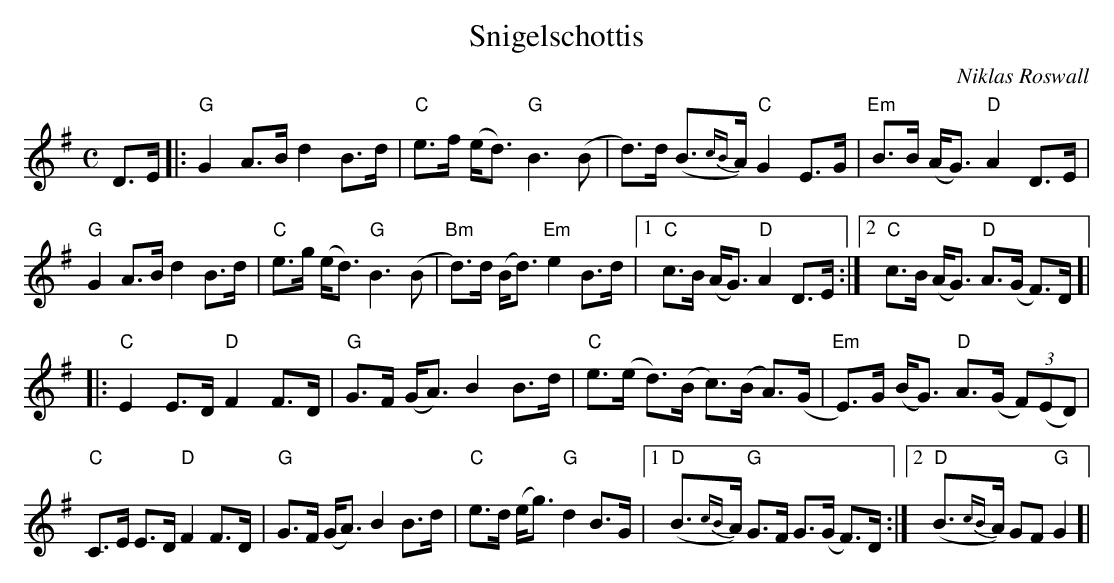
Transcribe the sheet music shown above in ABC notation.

X:1
T:Snigelschottis
M:C
C:Niklas Roswall
L:1/8
K:G
D>E|:"G"G2 A>B d2 B>d|"C"e>f (e<d) "G"B3 (B|d>)d (B>{cB}A) "C"G2 E>G|"Em"B>B (A<G) "D"A2 D>E|
"G"G2 A>B d2 B>d|"C"e>g (e<d) "G"B3 (B|"Bm"d>)d (B<d) "Em"e2 B>d|1"C"c>B (A<G) "D"A2 D>E:|2"C"c>B (A<G) "D"A>(G F>)D]|
|:"C"E2 E>D "D"F2 F>D|"G"G>F (G<A) B2 B>d|"C"e>(e d>)(B c>)(B A>)(G|"Em"E)>G (B<G) "D"A>(G (3F)(ED)|
"C"C>E E>D "D"F2 F>D|"G"G>F (G<A) B2 B>d|"C"e>d (e<g) "G"d2 B>G|1"D"(B>{cB}A) "G"G>F G>(G F>)D:|2"D"(B>{cB}A) GF "G"G2]|
